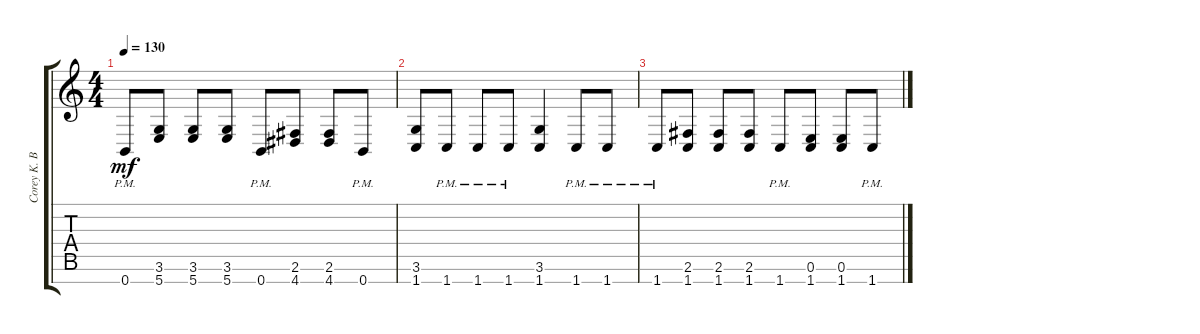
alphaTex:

\track ("Corey K. Beaulieu" "Corey K. B") {instrument distortionguitar}
\staff {score tabs}
\tuning (E4 B3 G3 D3 A2 E2 B1) {hide}
\ts (4 4)
\tempo 130
\clef g2
\ks c
0.7{pm}.8{dy mf} (3.6 5.7).8 (3.6 5.7).8 (3.6 5.7).8 0.7{pm}.8 (2.6 4.7).8 (2.6 4.7).8 0.7{pm}.8 |
(3.6 1.7).8 1.7{pm}.8 1.7{pm}.8 1.7{pm}.8 (3.6 1.7).4 1.7{pm}.8 1.7{pm}.8 |
1.7{pm}.8 (2.6 1.7).8 (2.6 1.7).8 (2.6 1.7).8 1.7{pm}.8 (0.6 1.7).8 (0.6 1.7).8 1.7{pm}.8
